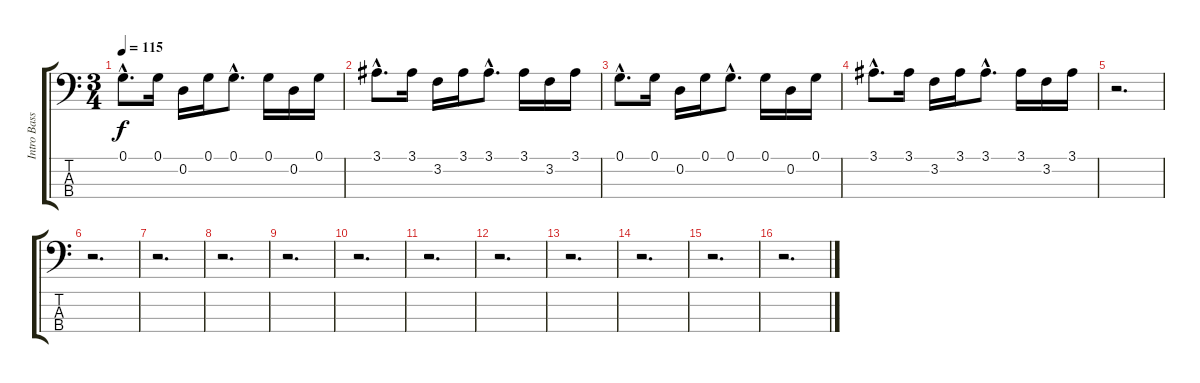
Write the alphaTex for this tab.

\track ("Intro Bass" "Intro Bass") {instrument synthbass2}
\staff {score tabs}
\tuning (G2 D2 A1 E1) {hide}
\ts (3 4)
\tempo 115
\clef f4
\ks c
0.1{hac}.8{d dy f instrument synthbass2} 0.1.16 0.2.16 0.1.16 0.1{hac}.8{d} 0.1.16 0.2.16 0.1.16 |
3.1{hac}.8{d} 3.1.16 3.2.16 3.1.16 3.1{hac}.8{d} 3.1.16 3.2.16 3.1.16 |
0.1{hac}.8{d} 0.1.16 0.2.16 0.1.16 0.1{hac}.8{d} 0.1.16 0.2.16 0.1.16 |
3.1{hac}.8{d} 3.1.16 3.2.16 3.1.16 3.1{hac}.8{d} 3.1.16 3.2.16 3.1.16 |
r.2{d} |
r.2{d} |
r.2{d} |
r.2{d} |
r.2{d} |
r.2{d} |
r.2{d} |
r.2{d} |
r.2{d} |
r.2{d} |
r.2{d} |
r.2{d}
